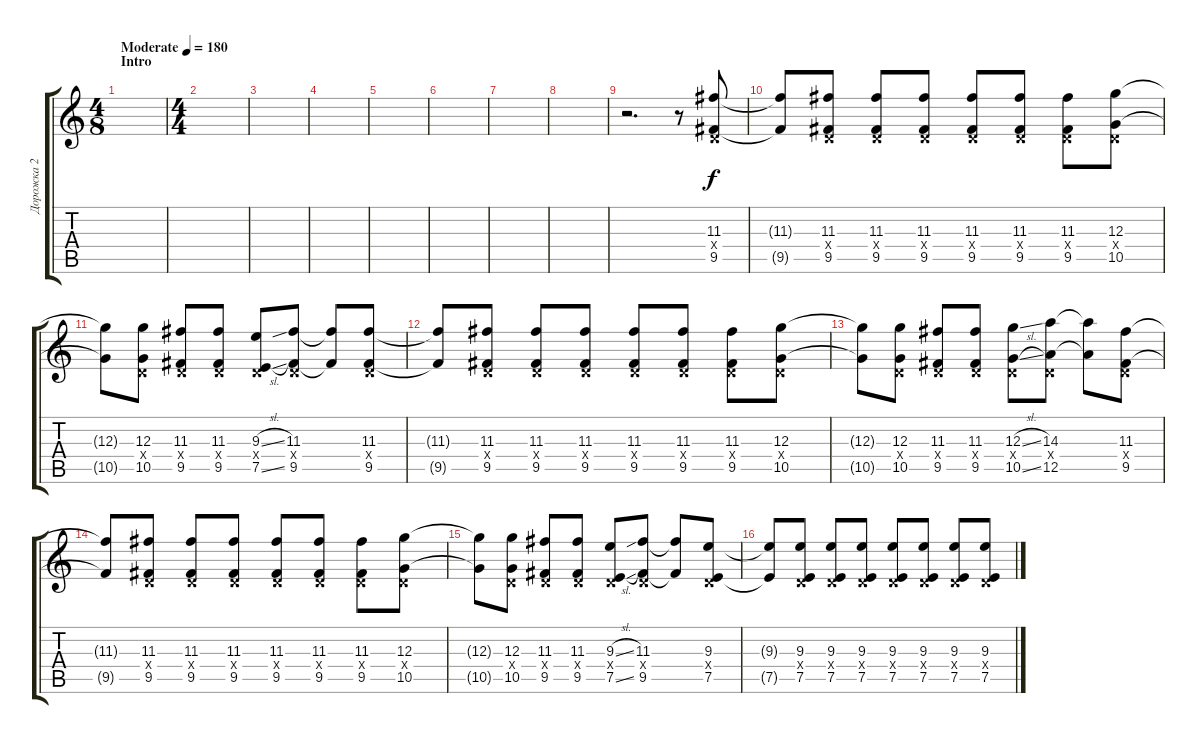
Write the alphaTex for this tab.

\track ("Дорожка 2" "Дорожка 2") {instrument distortionguitar}
\staff {score tabs}
\tuning (E4 B3 G3 D3 A2 D2) {hide}
\ts (4 8)
\section ("" "Intro")
\tempo (180 "Moderate")
\clef g2
\ks c
|
\ts (4 4)
|
|
|
|
|
|
|
r.2{d} r.8 (11.3 0.4{x} 9.5).8 |
(11.3{t} 9.5{t}).8 (11.3 0.4{x} 9.5).8 (11.3 0.4{x} 9.5).8 (11.3 0.4{x} 9.5).8 (11.3 0.4{x} 9.5).8 (11.3 0.4{x} 9.5).8 (11.3 0.4{x} 9.5).8 (12.3 0.4{x} 10.5).8 |
(12.3{t} 10.5{t}).8 (12.3 0.4{x} 10.5).8 (11.3 0.4{x} 9.5).8 (11.3 0.4{x} 9.5).8 (9.3{sl} 0.4{x} 7.5{sl}).8 (11.3 0.4{x} 9.5).8 (11.3{t} 9.5{t}).8 (11.3 0.4{x} 9.5).8 |
(11.3{t} 9.5{t}).8 (11.3 0.4{x} 9.5).8 (11.3 0.4{x} 9.5).8 (11.3 0.4{x} 9.5).8 (11.3 0.4{x} 9.5).8 (11.3 0.4{x} 9.5).8 (11.3 0.4{x} 9.5).8 (12.3 0.4{x} 10.5).8 |
(12.3{t} 10.5{t}).8 (12.3 0.4{x} 10.5).8 (11.3 0.4{x} 9.5).8 (11.3 0.4{x} 9.5).8 (12.3{sl} 0.4{x} 10.5{sl}).8 (14.3 0.4{x} 12.5).8 (14.3{t} 12.5{t}).8 (11.3 0.4{x} 9.5).8 |
(11.3{t} 9.5{t}).8 (11.3 0.4{x} 9.5).8 (11.3 0.4{x} 9.5).8 (11.3 0.4{x} 9.5).8 (11.3 0.4{x} 9.5).8 (11.3 0.4{x} 9.5).8 (11.3 0.4{x} 9.5).8 (12.3 0.4{x} 10.5).8 |
(12.3{t} 10.5{t}).8 (12.3 0.4{x} 10.5).8 (11.3 0.4{x} 9.5).8 (11.3 0.4{x} 9.5).8 (9.3{sl} 0.4{x} 7.5{sl}).8 (11.3 0.4{x} 9.5).8 (11.3{t} 9.5{t}).8 (9.3 0.4{x} 7.5).8 |
(9.3{t} 7.5{t}).8 (9.3 0.4{x} 7.5).8 (9.3 0.4{x} 7.5).8 (9.3 0.4{x} 7.5).8 (9.3 0.4{x} 7.5).8 (9.3 0.4{x} 7.5).8 (9.3 0.4{x} 7.5).8 (9.3 0.4{x} 7.5).8
